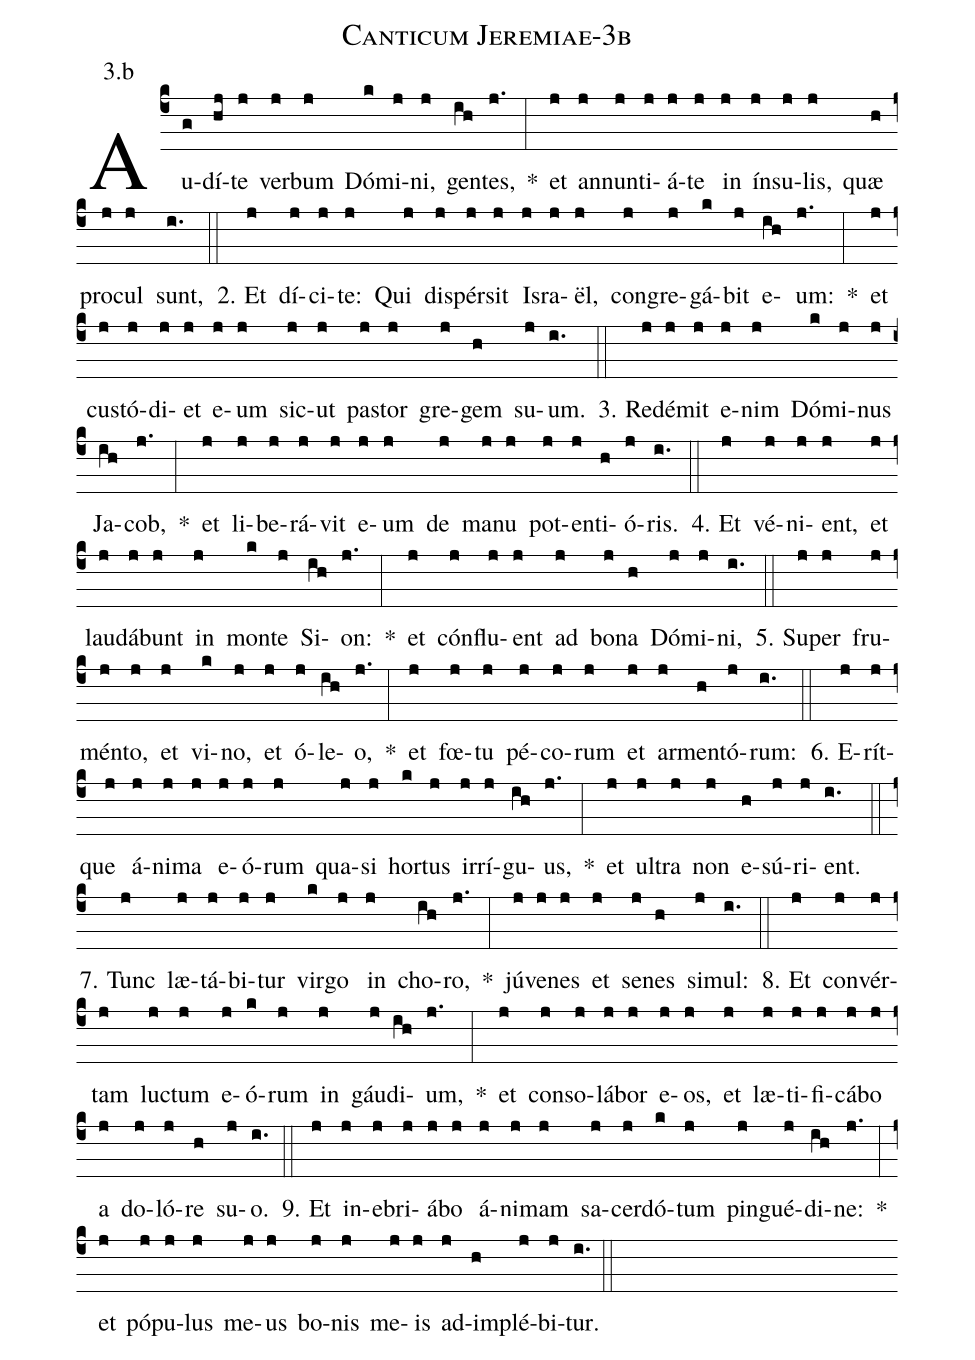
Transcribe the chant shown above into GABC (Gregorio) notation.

name: Canticum Jeremiae-3b;
annotation: 3.b;
%%
(c4)Au(g)dí(hj)te(j) ver(j)bum(j) Dó(k)mi(j)ni,(j) gen(ih)tes,(j.) *(:) et(j) an(j)nun(j)ti(j)á(j)te(j) in(j) ín(j)su(j)lis,(j) quæ(h) pro(j)cul(j) sunt,(i.) (::)
2. Et(j) dí(j)ci(j)te:(j) Qui(j) di(j)spér(j)sit(j) Is(j)ra(j)ël,(j) con(j)gre(j)gá(k)bit(j) e(ih)um:(j.) *(:) et(j) cus(j)tó(j)di(j)et(j) e(j)um(j) sic(j)ut(j) pas(j)tor(j) gre(j)gem(h) su(j)um.(i.) (::)
3. Red(j)é(j)mit(j) e(j)nim(j) Dó(k)mi(j)nus(j) Ja(ih)cob,(j.) *(:) et(j) li(j)be(j)rá(j)vit(j) e(j)um(j) de(j) ma(j)nu(j) pot(j)en(j)ti(h)ó(j)ris.(i.) (::)
4. Et(j) vé(j)ni(j)ent,(j) et(j) lau(j)dá(j)bunt(j) in(j) mon(k)te(j) Si(ih)on:(j.) *(:) et(j) cón(j)flu(j)ent(j) ad(j) bo(j)na(h) Dó(j)mi(j)ni,(i.) (::)
5. Su(j)per(j) fru(j)mén(j)to,(j) et(j) vi(k)no,(j) et(j) ó(j)le(ih)o,(j.) *(:) et(j) fœ(j)tu(j) pé(j)co(j)rum(j) et(j) ar(j)men(h)tó(j)rum:(i.) (::)
6. E(j)rít(j)que(j) á(j)ni(j)ma(j) e(j)ó(j)rum(j) qua(j)si(j) hor(k)tus(j) ir(j)rí(j)gu(ih)us,(j.) *(:) et(j) ul(j)tra(j) non(j) e(h)sú(j)ri(j)ent.(i.) (::)
7. Tunc(j) læ(j)tá(j)bi(j)tur(j) vir(k)go(j) in(j) cho(ih)ro,(j.) *(:) jú(j)ve(j)nes(j) et(j) se(j)nes(h) si(j)mul:(i.) (::)
8. Et(j) con(j)vér(j)tam(j) luc(j)tum(j) e(j)ó(k)rum(j) in(j) gáu(j)di(ih)um,(j.) *(:) et(j) con(j)so(j)lá(j)bor(j) e(j)os,(j) et(j) læ(j)ti(j)fi(j)cá(j)bo(j) a(j) do(j)ló(j)re(h) su(j)o.(i.) (::)
9. Et(j) in(j)e(j)bri(j)á(j)bo(j) á(j)ni(j)mam(j) sa(j)cer(j)dó(k)tum(j) pin(j)gué(j)di(ih)ne:(j.) *(:) et(j) pó(j)pu(j)lus(j) me(j)us(j) bo(j)nis(j) me(j)is(j) ad(j)im(h)plé(j)bi(j)tur.(i.) (::)
